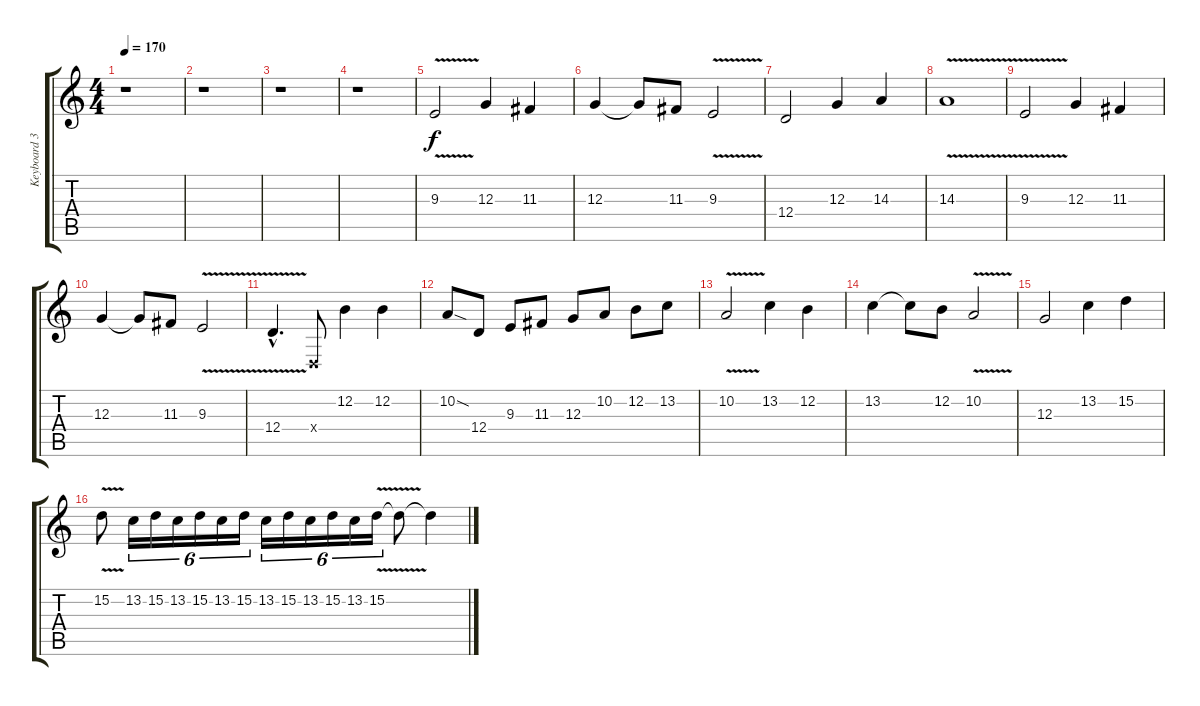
\track ("Keyboard 3." "Keyboard 3") {instrument harpsichord}
\staff {score tabs}
\tuning (E4 B3 G3 D3 A2 E2) {hide}
\ts (4 4)
\tempo 170
\clef g2
\ks c
r.1{dy f} |
r.1 |
r.1 |
r.1 |
9.3{v}.2 12.3.4 11.3.4 |
12.3.4 12.3{t}.8 11.3.8 9.3{v}.2 |
12.4.2 12.3.4 14.3.4 |
14.3{v}.1 |
9.3{v}.2 12.3.4 11.3.4 |
12.3.4 12.3{t}.8 11.3.8 9.3{v}.2 |
12.4{v hac}.4{d} 0.4{x}.8 12.2.4 12.2.4 |
10.2{sod}.8 12.4.8 9.3.8 11.3.8 12.3.8 10.2.8 12.2.8 13.2.8 |
10.2{v}.2 13.2.4 12.2.4 |
13.2.4 13.2{t}.8 12.2.8 10.2{v}.2 |
12.3.2 13.2.4 15.2.4 |
15.2{v}.8 13.2.16{tu (6 4)} 15.2.16{tu (6 4)} 13.2.16{tu (6 4)} 15.2.16{tu (6 4)} 13.2.16{tu (6 4)} 15.2.16{tu (6 4)} 13.2.16{tu (6 4)} 15.2.16{tu (6 4)} 13.2.16{tu (6 4)} 15.2.16{tu (6 4)} 13.2.16{tu (6 4)} 15.2{v}.16{tu (6 4)} 15.2{t}.8 15.2{t}.4
